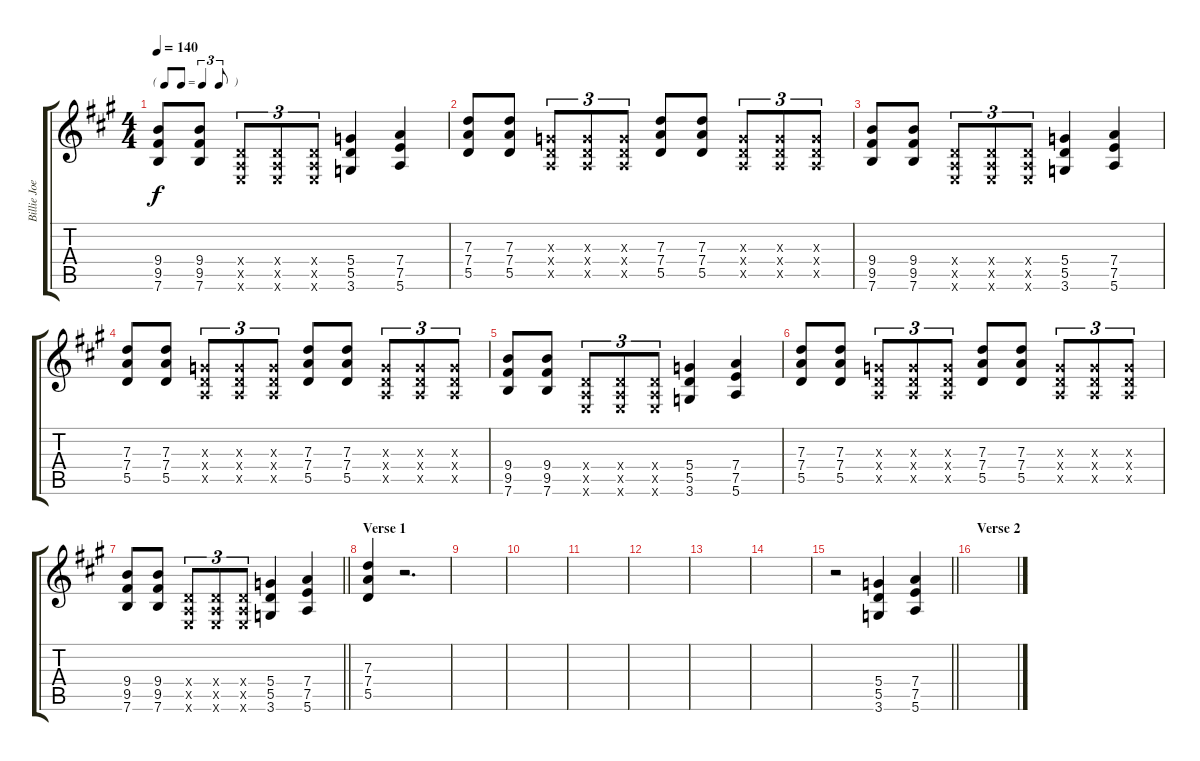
\track ("Billie Joe Armstrong (Rhthym Guitar)" "Billie Joe") {instrument distortionguitar}
\staff {score tabs}
\tuning (E4 B3 G3 D3 A2 E2) {hide}
\ts (4 4)
\tf triplet8th
\tempo 140
\clef g2
\ks a
(9.4 9.5 7.6).8{dy f} (9.4 9.5 7.6).8 (0.4{x} 0.5{x} 0.6{x}).8{tu (3 2)} (0.4{x} 0.5{x} 0.6{x}).8{tu (3 2)} (0.4{x} 0.5{x} 0.6{x}).8{tu (3 2)} (5.4 5.5 3.6).4 (7.4 7.5 5.6).4 |
(7.3 7.4 5.5).8 (7.3 7.4 5.5).8 (0.3{x} 0.4{x} 0.5{x}).8{tu (3 2)} (0.3{x} 0.4{x} 0.5{x}).8{tu (3 2)} (0.3{x} 0.4{x} 0.5{x}).8{tu (3 2)} (7.3 7.4 5.5).8 (7.3 7.4 5.5).8 (0.3{x} 0.4{x} 0.5{x}).8{tu (3 2)} (0.3{x} 0.4{x} 0.5{x}).8{tu (3 2)} (0.3{x} 0.4{x} 0.5{x}).8{tu (3 2)} |
(9.4 9.5 7.6).8 (9.4 9.5 7.6).8 (0.4{x} 0.5{x} 0.6{x}).8{tu (3 2)} (0.4{x} 0.5{x} 0.6{x}).8{tu (3 2)} (0.4{x} 0.5{x} 0.6{x}).8{tu (3 2)} (5.4 5.5 3.6).4 (7.4 7.5 5.6).4 |
(7.3 7.4 5.5).8 (7.3 7.4 5.5).8 (0.3{x} 0.4{x} 0.5{x}).8{tu (3 2)} (0.3{x} 0.4{x} 0.5{x}).8{tu (3 2)} (0.3{x} 0.4{x} 0.5{x}).8{tu (3 2)} (7.3 7.4 5.5).8 (7.3 7.4 5.5).8 (0.3{x} 0.4{x} 0.5{x}).8{tu (3 2)} (0.3{x} 0.4{x} 0.5{x}).8{tu (3 2)} (0.3{x} 0.4{x} 0.5{x}).8{tu (3 2)} |
(9.4 9.5 7.6).8 (9.4 9.5 7.6).8 (0.4{x} 0.5{x} 0.6{x}).8{tu (3 2)} (0.4{x} 0.5{x} 0.6{x}).8{tu (3 2)} (0.4{x} 0.5{x} 0.6{x}).8{tu (3 2)} (5.4 5.5 3.6).4 (7.4 7.5 5.6).4 |
(7.3 7.4 5.5).8 (7.3 7.4 5.5).8 (0.3{x} 0.4{x} 0.5{x}).8{tu (3 2)} (0.3{x} 0.4{x} 0.5{x}).8{tu (3 2)} (0.3{x} 0.4{x} 0.5{x}).8{tu (3 2)} (7.3 7.4 5.5).8 (7.3 7.4 5.5).8 (0.3{x} 0.4{x} 0.5{x}).8{tu (3 2)} (0.3{x} 0.4{x} 0.5{x}).8{tu (3 2)} (0.3{x} 0.4{x} 0.5{x}).8{tu (3 2)} |
\barLineRight lightlight
(9.4 9.5 7.6).8 (9.4 9.5 7.6).8 (0.4{x} 0.5{x} 0.6{x}).8{tu (3 2)} (0.4{x} 0.5{x} 0.6{x}).8{tu (3 2)} (0.4{x} 0.5{x} 0.6{x}).8{tu (3 2)} (5.4 5.5 3.6).4 (7.4 7.5 5.6).4 |
\section ("" "Verse 1")
(7.3 7.4 5.5).4 r.2{d} |
|
|
|
|
|
|
\barLineRight lightlight
r.2 (5.4 5.5 3.6).4 (7.4 7.5 5.6).4 |
\section ("" "Verse 2")
